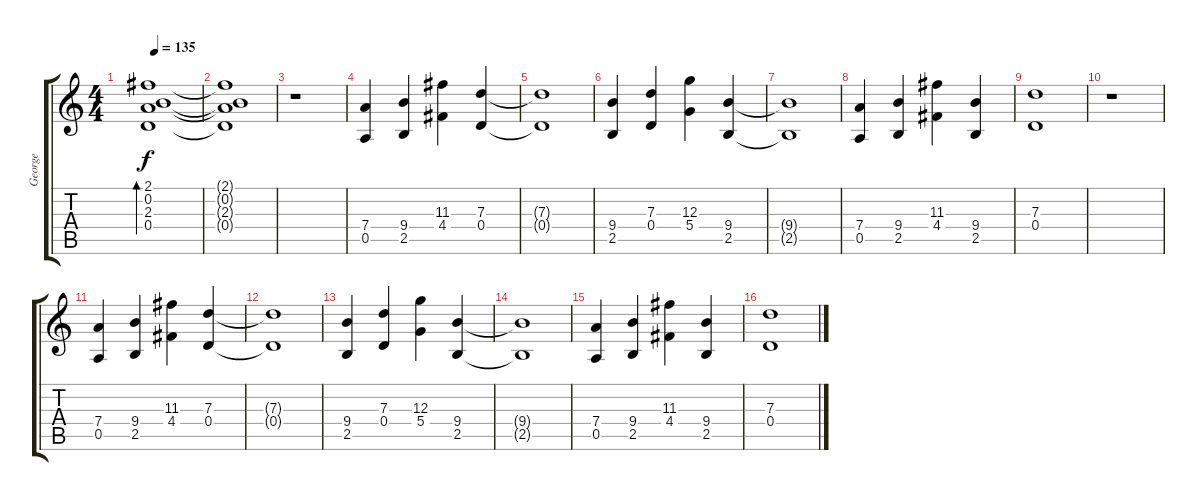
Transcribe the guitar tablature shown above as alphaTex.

\track ("George" "George") {instrument acousticguitarsteel}
\staff {score tabs}
\tuning (E4 B3 G3 D3 A2 E2) {hide}
\ts (4 4)
\tempo 135
\clef g2
\ks c
(2.1 0.2 2.3 0.4).1{bd 480 dy f instrument acousticguitarsteel} |
(2.1{t} 0.2{t} 2.3{t} 0.4{t}).1 |
r.1 |
(7.4 0.5).4{volume 16 instrument acousticguitarsteel} (9.4 2.5).4 (11.3 4.4).4 (7.3 0.4).4 |
(7.3{t} 0.4{t}).1 |
(9.4 2.5).4 (7.3 0.4).4 (12.3 5.4).4 (9.4 2.5).4 |
(9.4{t} 2.5{t}).1 |
(7.4 0.5).4 (9.4 2.5).4 (11.3 4.4).4 (9.4 2.5).4 |
(7.3 0.4).1 |
r.1 |
(7.4 0.5).4{volume 16 instrument acousticguitarsteel} (9.4 2.5).4 (11.3 4.4).4 (7.3 0.4).4 |
(7.3{t} 0.4{t}).1 |
(9.4 2.5).4 (7.3 0.4).4 (12.3 5.4).4 (9.4 2.5).4 |
(9.4{t} 2.5{t}).1{volume 14} |
(7.4 0.5).4{volume 13} (9.4 2.5).4 (11.3 4.4).4 (9.4 2.5).4 |
(7.3 0.4).1{volume 12}
